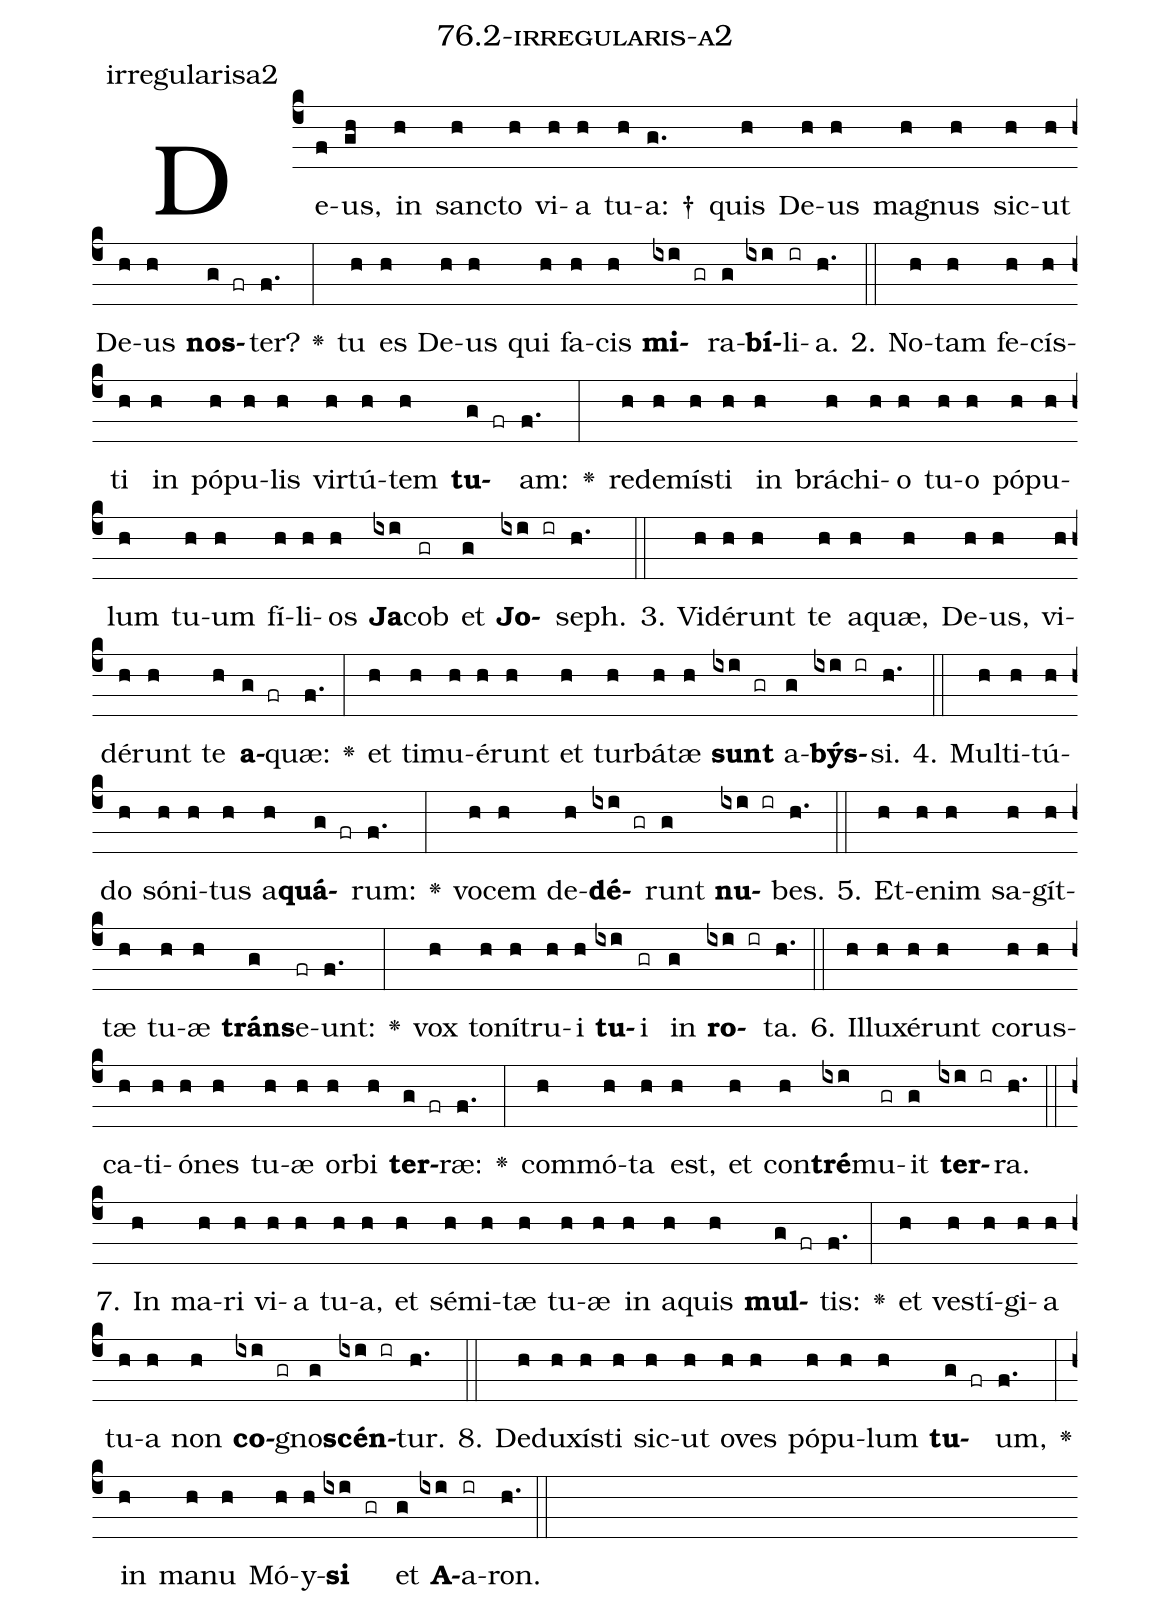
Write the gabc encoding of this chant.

name: 76.2-irregularis-a2;
annotation: irregularisa2;
%%
(c4)De(f)us,(gh) in(h) sanc(h)to(h) vi(h)a(h) tu(h)a: †(g.) quis(h) De(h)us(h) ma(h)gnus(h) sic(h)ut(h) De(h)us(h) <b>nos</b>(g fr)ter?(f.) <v>\greheightstar</v>(:) tu(h) es(h) De(h)us(h) qui(h) fa(h)cis(h) <b>mi</b>(ixi gr)ra(g)<b>bí</b>(ixi)li(ir)a.(h.) (::)
2. No(h)tam(h) fe(h)cís(h)ti(h) in(h) pó(h)pu(h)lis(h) vir(h)tú(h)tem(h) <b>tu</b>(g fr)am:(f.) <v>\greheightstar</v>(:) red(h)e(h)mís(h)ti(h) in(h) brá(h)chi(h)o(h) tu(h)o(h) pó(h)pu(h)lum(h) tu(h)um(h) fí(h)li(h)os(h) <b>Ja</b>(ixi)cob(gr) et(g) <b>Jo</b>(ixi ir)seph.(h.) (::)
3. Vi(h)dé(h)runt(h) te(h) a(h)quæ,(h) De(h)us,(h) vi(h)dé(h)runt(h) te(h) <b>a</b>(g fr)quæ:(f.) <v>\greheightstar</v>(:) et(h) ti(h)mu(h)é(h)runt(h) et(h) tur(h)bá(h)tæ(h) <b>sunt</b>(ixi gr) a(g)<b>býs</b>(ixi ir)si.(h.) (::)
4. Mul(h)ti(h)tú(h)do(h) só(h)ni(h)tus(h) a(h)<b>quá</b>(g fr)rum:(f.) <v>\greheightstar</v>(:) vo(h)cem(h) de(h)<b>dé</b>(ixi gr)runt(g) <b>nu</b>(ixi ir)bes.(h.) (::)
5. Et(h)e(h)nim(h) sa(h)gít(h)tæ(h) tu(h)æ(h) <b>tráns</b>(g)e(fr)unt:(f.) <v>\greheightstar</v>(:) vox(h) to(h)ní(h)tru(h)i(h) <b>tu</b>(ixi)i(gr) in(g) <b>ro</b>(ixi ir)ta.(h.) (::)
6. Il(h)lu(h)xé(h)runt(h) co(h)rus(h)ca(h)ti(h)ó(h)nes(h) tu(h)æ(h) or(h)bi(h) <b>ter</b>(g fr)ræ:(f.) <v>\greheightstar</v>(:) com(h)mó(h)ta(h) est,(h) et(h) con(h)<b>tré</b>(ixi)mu(gr)it(g) <b>ter</b>(ixi ir)ra.(h.) (::)
7. In(h) ma(h)ri(h) vi(h)a(h) tu(h)a,(h) et(h) sé(h)mi(h)tæ(h) tu(h)æ(h) in(h) a(h)quis(h) <b>mul</b>(g fr)tis:(f.) <v>\greheightstar</v>(:) et(h) ves(h)tí(h)gi(h)a(h) tu(h)a(h) non(h) <b>co</b>(ixi gr)gno(g)<b>scén</b>(ixi ir)tur.(h.) (::)
8. De(h)du(h)xís(h)ti(h) sic(h)ut(h) o(h)ves(h) pó(h)pu(h)lum(h) <b>tu</b>(g fr)um,(f.) <v>\greheightstar</v>(:) in(h) ma(h)nu(h) Mó(h)y(h)<b>si</b>(ixi gr) et(g) <b>A</b>(ixi)a(ir)ron.(h.) (::)
